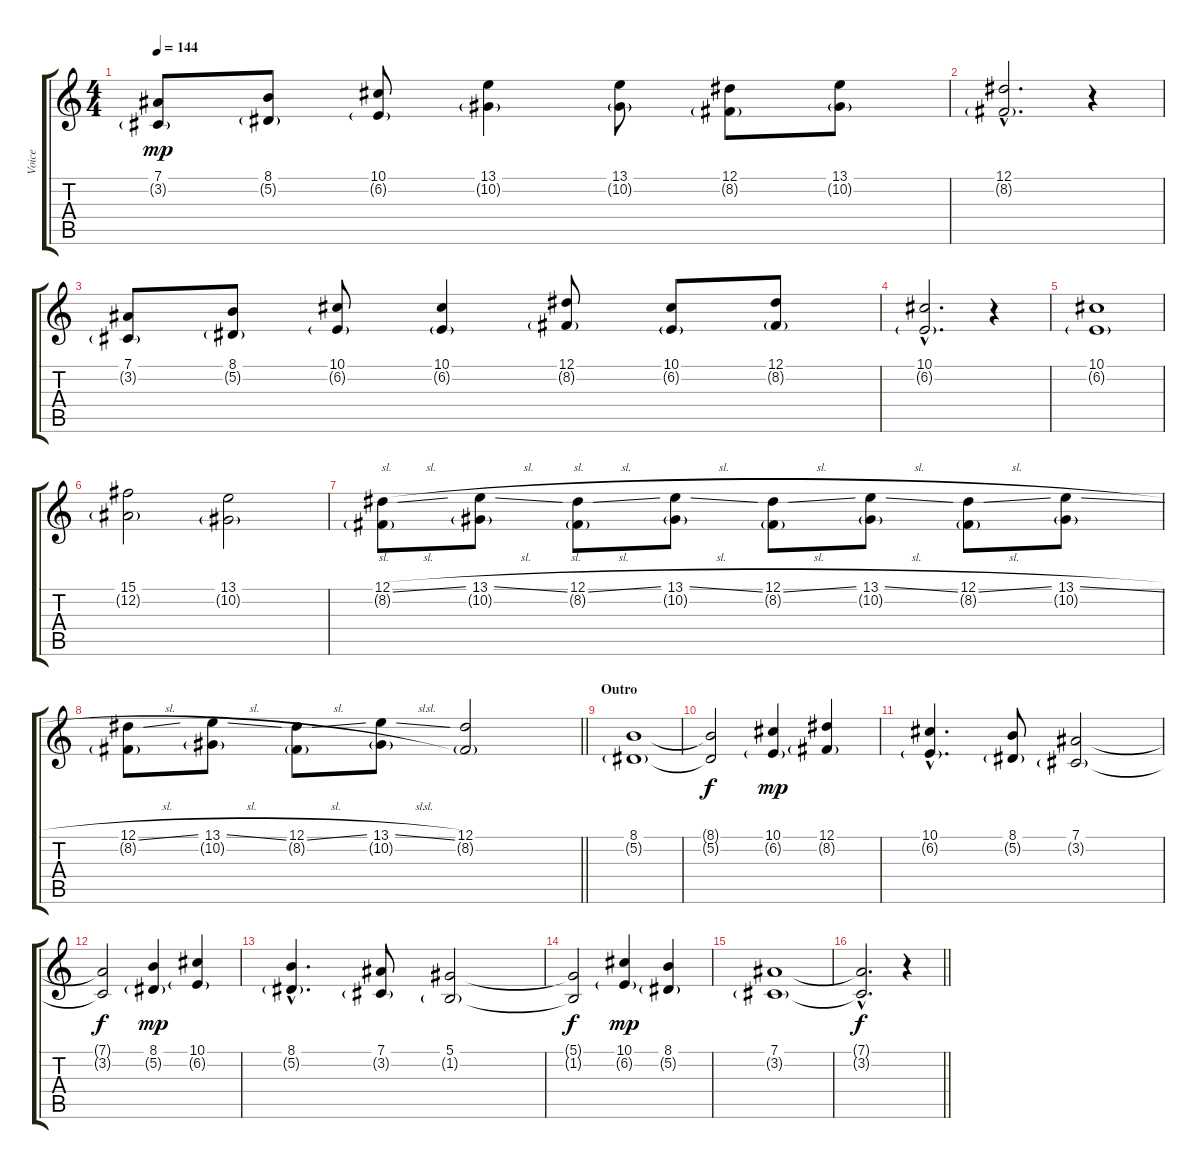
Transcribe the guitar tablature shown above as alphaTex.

\track ("Voice" "Voice") {instrument bassoon}
\staff {score tabs}
\tuning (Eb4 Bb3 Gb3 Db3 Ab2 Db2) {hide}
\ts (4 4)
\section ("" "")
\tempo 144
\clef g2
\ks c
(7.1 3.2{g}).8{dy mp} (8.1 5.2{g}).8 (10.1 6.2{g}).8 (13.1 10.2{g}).4 (13.1 10.2{g}).8 (12.1 8.2{g}).8 (13.1 10.2{g}).8 |
(12.1{hac} 8.2{g hac}).2{d} r.4 |
(7.1 3.2{g}).8 (8.1 5.2{g}).8 (10.1 6.2{g}).8 (10.1 6.2{g}).4 (12.1 8.2{g}).8 (10.1 6.2{g}).8 (12.1 8.2{g}).8 |
(10.1{hac} 6.2{g hac}).2{d} r.4 |
(10.1 6.2{g}).1 |
(15.1 12.2{g}).2 (13.1 10.2{g}).2 |
(12.1{sl} 8.2{g}).8 (13.1{sl} 10.2{g}).8 (12.1{sl} 8.2{g}).8 (13.1{sl} 10.2{g}).8 (12.1{sl} 8.2{g}).8 (13.1{sl} 10.2{g}).8 (12.1{sl} 8.2{g}).8 (13.1{sl} 10.2{g}).8 |
\barLineRight lightlight
(12.1{sl} 8.2{g}).8 (13.1{sl} 10.2{g}).8 (12.1{sl} 8.2{g}).8 (13.1{sl} 10.2{g}).8 (12.1 8.2{g}).2 |
\section ("" "Outro")
(8.1 5.2{g}).1 |
(8.1{t} 5.2{t}).2{dy f} (10.1 6.2{g}).4{dy mp} (12.1 8.2{g}).4 |
(10.1{hac} 6.2{g hac}).4{d} (8.1 5.2{g}).8 (7.1 3.2{g}).2 |
(7.1{t} 3.2{t}).2{dy f} (8.1 5.2{g}).4{dy mp} (10.1 6.2{g}).4 |
(8.1{hac} 5.2{g hac}).4{d} (7.1 3.2{g}).8 (5.1 1.2{g}).2 |
(5.1{t} 1.2{t}).2{dy f} (10.1 6.2{g}).4{dy mp} (8.1 5.2{g}).4 |
(7.1 3.2{g}).1 |
\barLineRight lightlight
(7.1{hac t} 3.2{hac t}).2{d dy f} r.4
